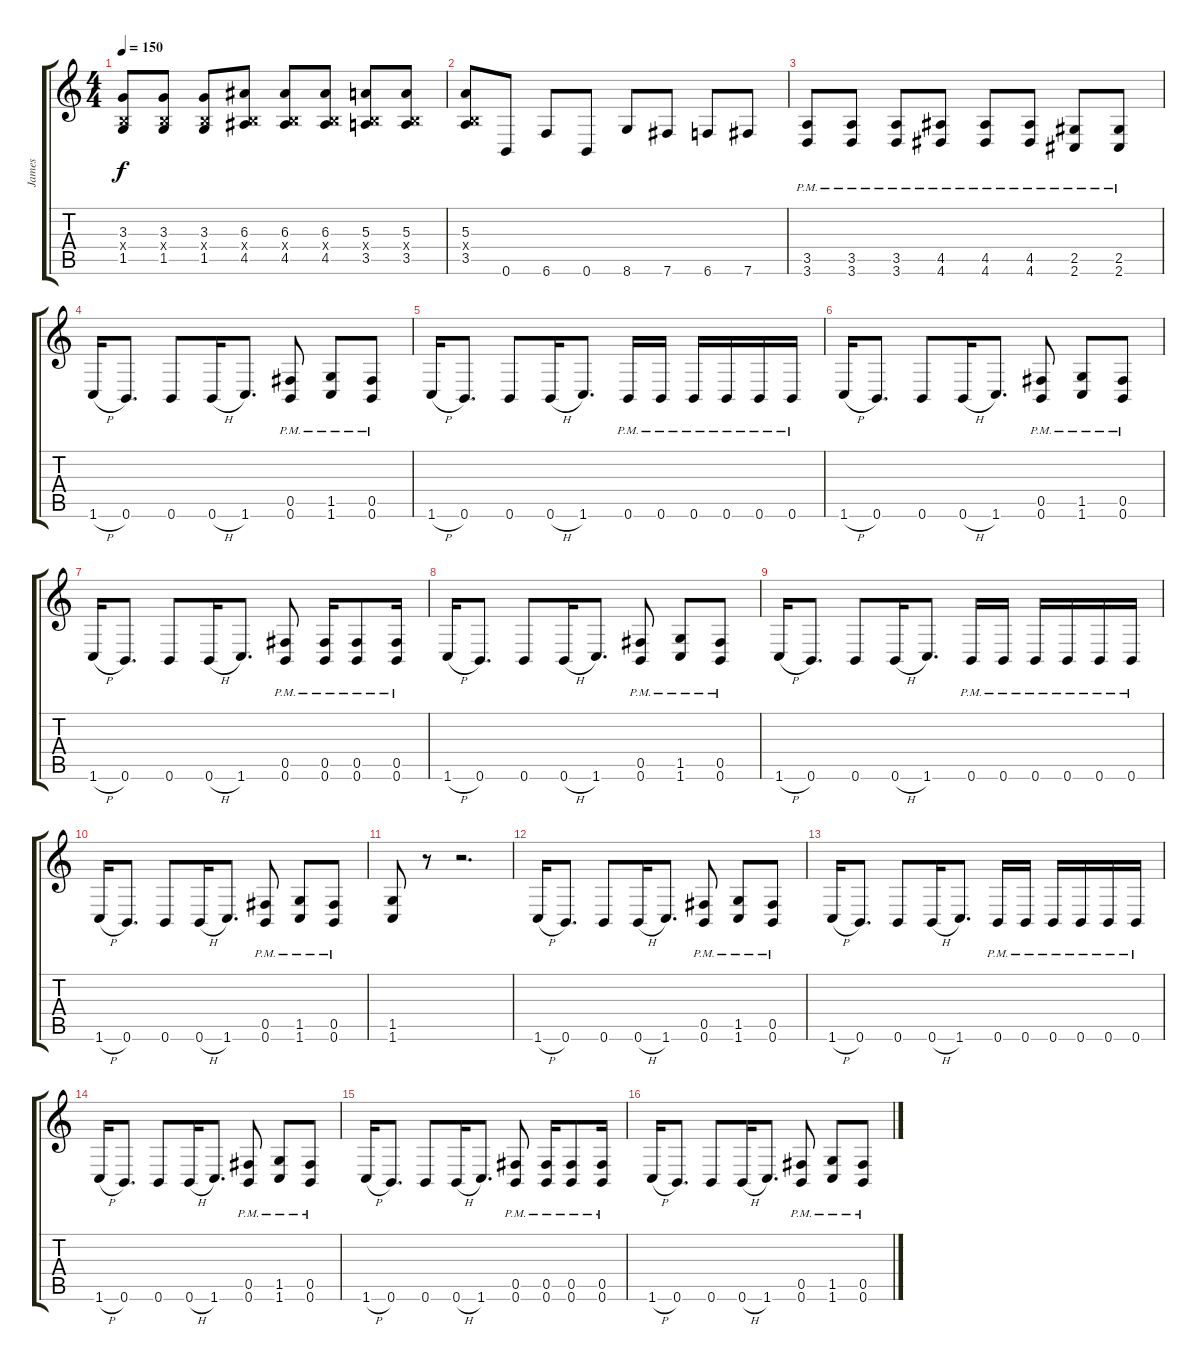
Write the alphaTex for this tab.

\track ("James" "James") {instrument distortionguitar}
\staff {score tabs}
\tuning (Db4 Ab3 E3 B2 Gb2 B1) {hide}
\ts (4 4)
\tempo 150
\clef g2
\ks c
(3.3 0.4{x} 1.5).8{dy f} (3.3 0.4{x} 1.5).8 (3.3 0.4{x} 1.5).8 (6.3 0.4{x} 4.5).8 (6.3 0.4{x} 4.5).8 (6.3 0.4{x} 4.5).8 (5.3 0.4{x} 3.5).8 (5.3 0.4{x} 3.5).8 |
(5.3 0.4{x} 3.5).8 0.6.8 6.6.8 0.6.8 8.6.8 7.6.8 6.6.8 7.6.8 |
(3.5{pm} 3.6{pm}).8 (3.5{pm} 3.6{pm}).8 (3.5{pm} 3.6{pm}).8 (4.5{pm} 4.6{pm}).8 (4.5{pm} 4.6{pm}).8 (4.5{pm} 4.6{pm}).8 (2.5{pm} 2.6{pm}).8 (2.5{pm} 2.6{pm}).8 |
1.6{h}.16 0.6.8{d} 0.6.8 0.6{h}.16 1.6.8{d} (0.5{pm} 0.6{pm}).8 (1.5{pm} 1.6{pm}).8 (0.5{pm} 0.6{pm}).8 |
1.6{h}.16 0.6.8{d} 0.6.8 0.6{h}.16 1.6.8{d} 0.6{pm}.16 0.6{pm}.16 0.6{pm}.16 0.6{pm}.16 0.6{pm}.16 0.6{pm}.16 |
1.6{h}.16 0.6.8{d} 0.6.8 0.6{h}.16 1.6.8{d} (0.5{pm} 0.6{pm}).8 (1.5{pm} 1.6{pm}).8 (0.5{pm} 0.6{pm}).8 |
1.6{h}.16 0.6.8{d} 0.6.8 0.6{h}.16 1.6.8{d} (0.5{pm} 0.6{pm}).8 (0.5{pm} 0.6{pm}).16 (0.5{pm} 0.6{pm}).8 (0.5{pm} 0.6{pm}).16 |
1.6{h}.16 0.6.8{d} 0.6.8 0.6{h}.16 1.6.8{d} (0.5{pm} 0.6{pm}).8 (1.5{pm} 1.6{pm}).8 (0.5{pm} 0.6{pm}).8 |
1.6{h}.16 0.6.8{d} 0.6.8 0.6{h}.16 1.6.8{d} 0.6{pm}.16 0.6{pm}.16 0.6{pm}.16 0.6{pm}.16 0.6{pm}.16 0.6{pm}.16 |
1.6{h}.16 0.6.8{d} 0.6.8 0.6{h}.16 1.6.8{d} (0.5{pm} 0.6{pm}).8 (1.5{pm} 1.6{pm}).8 (0.5{pm} 0.6{pm}).8 |
(1.5 1.6).8 r.8 r.2{d} |
1.6{h}.16 0.6.8{d} 0.6.8 0.6{h}.16 1.6.8{d} (0.5{pm} 0.6{pm}).8 (1.5{pm} 1.6{pm}).8 (0.5{pm} 0.6{pm}).8 |
1.6{h}.16 0.6.8{d} 0.6.8 0.6{h}.16 1.6.8{d} 0.6{pm}.16 0.6{pm}.16 0.6{pm}.16 0.6{pm}.16 0.6{pm}.16 0.6{pm}.16 |
1.6{h}.16 0.6.8{d} 0.6.8 0.6{h}.16 1.6.8{d} (0.5{pm} 0.6{pm}).8 (1.5{pm} 1.6{pm}).8 (0.5{pm} 0.6{pm}).8 |
1.6{h}.16 0.6.8{d} 0.6.8 0.6{h}.16 1.6.8{d} (0.5{pm} 0.6{pm}).8 (0.5{pm} 0.6{pm}).16 (0.5{pm} 0.6{pm}).8 (0.5{pm} 0.6{pm}).16 |
1.6{h}.16 0.6.8{d} 0.6.8 0.6{h}.16 1.6.8{d} (0.5{pm} 0.6{pm}).8 (1.5{pm} 1.6{pm}).8 (0.5{pm} 0.6{pm}).8
